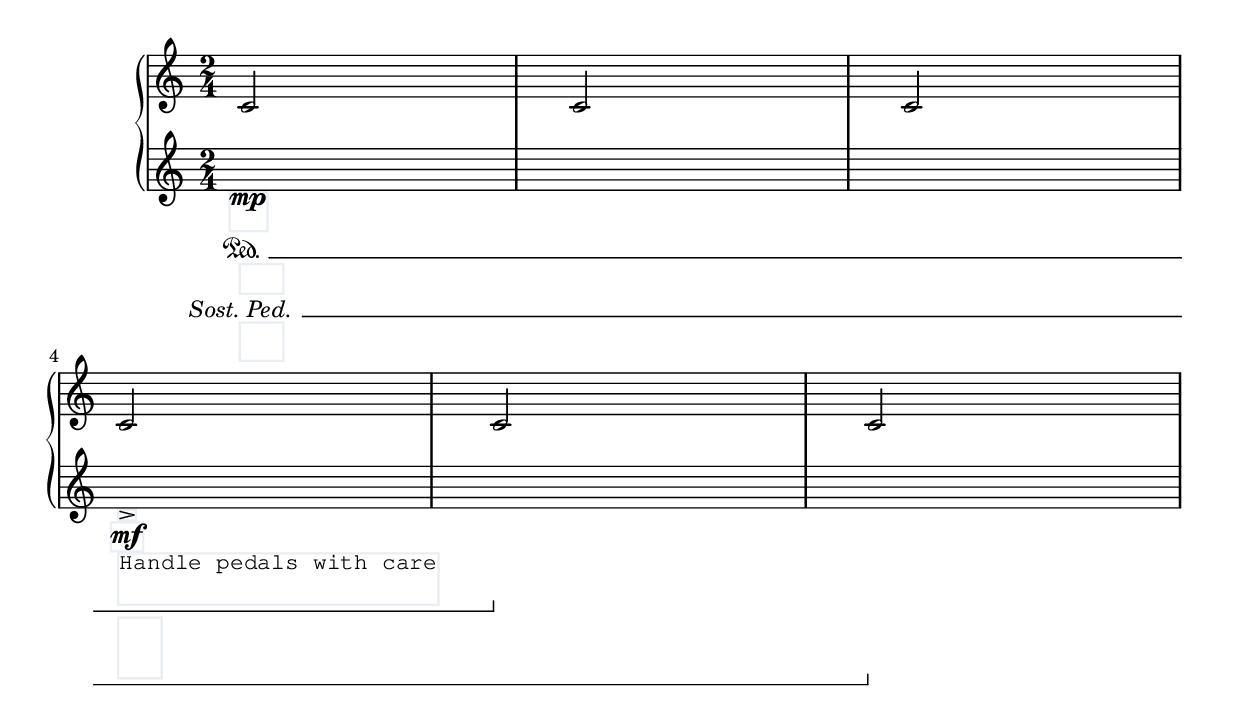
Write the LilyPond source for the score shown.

%
% Created (24/01/2020) by Paolo-Prete.
% This file is part of Spontini-Editor project.
%
% Spontini-Editor is free software: you can redistribute it and/or modify
% it under the terms of the GNU General Public License as published by
% the Free Software Foundation, either version 3 of the License, or
% (at your option) any later version.
% Spontini-Editor is distributed in the hope that it will be useful,
% but WITHOUT ANY WARRANTY; without even the implied warranty of
% MERCHANTABILITY or FITNESS FOR A PARTICULAR PURPOSE.  See the
% GNU General Public License for more details.
%
% You should have received a copy of the GNU General Public License
% along with Spontini-Editor. If not, see <http://www.gnu.org/licenses/>.
%

\version "2.19.83"
\include "../lib/ly/jssvg.ly"
%
% Created (25/01/2020) by Paolo-Prete.
% This file is part of Spontini-Editor project.
%
% Spontini-Editor is free software: you can redistribute it and/or modify
% it under the terms of the GNU General Public License as published by
% the Free Software Foundation, either version 3 of the License, or
% (at your option) any later version.
% Spontini-Editor is distributed in the hope that it will be useful,
% but WITHOUT ANY WARRANTY; without even the implied warranty of
% MERCHANTABILITY or FITNESS FOR A PARTICULAR PURPOSE.  See the
% GNU General Public License for more details.
%
% You should have received a copy of the GNU General Public License
% along with Spontini-Editor. If not, see <http://www.gnu.org/licenses/>.
%

\version "2.19.83"

#(define PADDER_RECT_DEF_W (cons -3 3))
#(define OSPadderThickness 0.1)
#(define posIdxUp 0)
#(define posListUp '())
#(define posIdxDown 0)
#(define posListDown '())
#(define OSBox #{ \markup "   " #})

%Thanks to Aaron Hill and Thomas "Harm" Morley
#(define (box-stencil stencil thickness padding color expand?)
   "Add a box around @var{stencil}, producing a new stencil."
   (define (css-style-padding padding)
     ;; padding => (top right bottom left)
     (cond
       ((or (null? padding) (eqv? #f padding)) '(0 0 0 0))
       ((number? padding) (make-list 4 padding))
       ((number-pair? padding)
         (list (car padding) (cdr padding)
               (car padding) (cdr padding)))
       ((and (number-list? padding) (<= (length padding) 4))
         (case (length padding)
           ((1) (make-list 4 (first padding)))
           ((2) (list (first padding) (second padding)
                      (first padding) (second padding)))
           ((3) (list (first padding) (second padding)
                      (third padding) (second padding)))
           (else padding)))
       (else
         (begin (ly:warning "Ignoring invalid padding: ~a" padding)
                '(0 0 0 0)))))
          (let* ((padding (css-style-padding padding))
                 (padding-top (first padding))
                 (padding-right (second padding))
                 (padding-bottom (third padding))
                 (padding-left (fourth padding))

          (x-ext-orig (ly:stencil-extent stencil X))
          (y-ext-orig (ly:stencil-extent stencil Y))
          (x-ext-inner
            (cons (- (interval-start x-ext-orig) padding-left)
                  (+ (interval-end x-ext-orig) padding-right)))
          (y-ext-inner
            (cons (- (interval-start y-ext-orig) padding-bottom)
                  (+ (interval-end y-ext-orig) padding-top)))
          (x-ext-outer (interval-widen x-ext-inner thickness))
          (y-ext-outer (interval-widen y-ext-inner thickness))
          (x-ext-new (if expand? x-ext-outer x-ext-orig))
          (y-ext-new (if expand? y-ext-outer y-ext-orig))

          (x-rule (make-filled-box-stencil (cons 0 thickness) y-ext-inner))
          (y-rule (make-filled-box-stencil x-ext-outer (cons 0 thickness)))
          (box (stencil-with-color
            (ly:stencil-add
              (ly:stencil-translate-axis y-rule (interval-end y-ext-inner) Y)
              (ly:stencil-translate-axis x-rule (interval-end x-ext-inner) X)
              (ly:stencil-translate-axis y-rule (interval-start y-ext-outer) Y)
              (ly:stencil-translate-axis x-rule (interval-start x-ext-outer) X))
            color)))
     (ly:make-stencil
       (ly:stencil-expr (ly:stencil-add box stencil))
       x-ext-new y-ext-new)))

#(define* (make-stencil-boxer thickness padding
            #:optional (color grey) (callback #f) (expand? #t))
   "Return function that adds a box around the grob passed as argument."
   (if (procedure? callback)
     (lambda (grob)
      (if (ly:grob-property grob 'stencil)
       (box-stencil (callback grob) thickness padding color expand?)))
     (grob-transformer 'stencil (lambda (grob orig)
       (if orig
         (box-stencil orig thickness padding color expand?))))))

#(define (next-not-in-list n list)
  (let ((s (+ 1 n)))
    (if (memv s list)
      (next-not-in-list s list) s)))

resetOSPositions = #(define-scheme-function () ()
  (set! posIdxUp 0)
  (set! posListUp '())
  (set! posIdxDown 0)
  (set! posListDown '()))

incrPositions = #(define-scheme-function (dir num) (number? number?)
(let lp ((i 0))
  (if (< i num)
    (begin
      (if (eq? dir UP)
        (begin
          (set! posIdxUp (next-not-in-list posIdxUp posListUp))
          (set! posListUp (cons posIdxUp posListUp))
          (set! posListUp (sort! posListUp <)))
        (begin
          (set! posIdxDown (next-not-in-list posIdxDown posListDown))
          (set! posListDown (cons posIdxDown posListDown))
          (set! posListDown (sort! posListDown <))))
      (lp (+ 1 i))))))

#(define (symbol-list-or-music? x) (or (symbol-list? x) (ly:music? x)))

OSOObj = #(define-music-function (arg) (ly:music?)
  (let ((posIdx 0)
        (name (ly:music-property arg 'name)))
  (if (eq? (ly:music-property arg 'direction) UP)
    (begin
      (set! posIdxUp (next-not-in-list posIdxUp posListUp))
      (set! posListUp (cons posIdxUp posListUp))
      (set! posListUp (sort! posListUp <))
      (set! posIdx posIdxUp))
    (begin
      (set! posIdxDown (next-not-in-list posIdxDown posListDown))
      (set! posListDown (cons posIdxDown posListDown))
      (set! posListDown (sort! posListDown <))
      (set! posIdx posIdxDown)))
    (cond
      ((eq? name 'AbsoluteDynamicEvent)
        #{ -\tweak DynamicLineSpanner.outside-staff-priority #(* 100 posIdx) #arg #})
      ((eq? name 'SustainEvent)
        #{ -\tweak SustainPedalLineSpanner.outside-staff-priority #(* 100 posIdx) #arg #})
      ((eq? name 'SostenutoEvent)
        #{ -\tweak SostenutoPedalLineSpanner.outside-staff-priority #(* 100 posIdx) #arg #})
      ((eq? name 'UnaCordaEvent)
        #{ -\tweak UnaCordaPedalLineSpanner.outside-staff-priority #(* 100 posIdx) #arg #})
      (else
        #{ -\tweak outside-staff-priority #(* 100 posIdx) #arg #}))))

#(define lastPos 0)

OSPadder = #(define-music-function (col thickness automaticOrder editable id padding arg)
                                    ((color? white) (number? OSPadderThickness) boolean? (string? "false") (number? 0) scheme? symbol-list-or-music?)
  (let ((posIdx 0)
        (obj '())
        (ctx '())
        (editableclass "")
        (name (if (ly:music? arg) (ly:music-property arg 'name) "")))

    (cond
      ((and (ly:music? arg) (eq? (ly:music-property arg 'direction) UP))
        (if automaticOrder
          (set! posIdxUp (next-not-in-list posIdxUp posListUp))
          (set! posIdxUp lastPos))
        (set! posListUp (cons posIdxUp posListUp))
        (set! posListUp (sort! posListUp <))
        (set! posIdx posIdxUp)
      )

      ((and (ly:music? arg) (eq? (ly:music-property arg 'direction) DOWN))
        (if automaticOrder
          (set! posIdxDown (next-not-in-list posIdxDown posListDown))
          (set! posIdxDown lastPos))
        (set! posListDown (cons posIdxDown posListDown))
        (set! posListDown (sort! posListDown <))
        (set! posIdx posIdxDown)
      ))

    (if automaticOrder
      (set! editableclass "OSOPadder")
      (set! editableclass "Padder"))

    (if (ly:music? arg)
      (cond
        ((eq? name 'AbsoluteDynamicEvent) #{
          -\tweak DynamicLineSpanner.padding 0
          -\tweak DynamicLineSpanner.staff-padding 0
          -\tweak DynamicLineSpanner.outside-staff-padding 0
          -\tweak layer #-1
          -\tweak DynamicText.stencil #(make-stencil-boxer thickness padding col)
          -\tweak output-attributes.pads-propid #id
          -\tweak output-attributes.spontinieditable #editable
          -\tweak output-attributes.editableclass #editableclass
          -\tweak output-attributes.thickness #thickness
          -\tweak output-attributes.y-direction #(ly:music-property arg 'direction)
          -\tweak DynamicLineSpanner.outside-staff-priority #(* 100 posIdx) #arg #})
        ((eq? name 'SustainEvent) #{
          -\tweak SustainPedalLineSpanner.padding 0
          -\tweak SustainPedalLineSpanner.staff-padding 0
          -\tweak SustainPedalLineSpanner.outside-staff-padding 0
          -\tweak SustainPedalLineSpanner.outside-staff-priority #(* 100 posIdx)
          -\tweak SustainPedal.output-attributes.pads-propid #id
          -\tweak SustainPedal.output-attributes.spontinieditable #editable
          -\tweak SustainPedal.output-attributes.editableclass #editableclass
          -\tweak SustainPedal.output-attributes.thickness #thickness
          -\tweak SustainPedal.output-attributes.y-direction #(ly:music-property arg 'direction)
          -\tweak SustainPedal.layer #-1
          -\tweak SustainPedal.stencil #(make-stencil-boxer thickness padding col) #arg #})
        ((eq? name 'SostenutoEvent) #{
          -\tweak SostenutoPedalLineSpanner.padding 0
          -\tweak SostenutoPedalLineSpanner.staff-padding 0
          -\tweak SostenutoPedalLineSpanner.outside-staff-padding 0
          -\tweak SostenutoPedalLineSpanner.outside-staff-priority #(* 100 posIdx)
          -\tweak SostenutoPedal.output-attributes.pads-propid #id
          -\tweak SostenutoPedal.output-attributes.spontinieditable #editable
          -\tweak SostenutoPedal.output-attributes.editableclass #editableclass
          -\tweak SostenutoPedal.output-attributes.thickness #thickness
          -\tweak SostenutoPedal.output-attributes.y-direction #(ly:music-property arg 'direction)
          -\tweak SostenutoPedal.layer #-1
          -\tweak SostenutoPedal.stencil #(make-stencil-boxer thickness padding col) #arg #})
        ((eq? name 'UnaCordaEvent) #{
          -\tweak UnaCordaPedalLineSpanner.padding 0
          -\tweak UnaCordaPedalLineSpanner.staff-padding 0
          -\tweak UnaCordaPedalLineSpanner.outside-staff-padding 0
          -\tweak UnaCordaPedalLineSpanner.outside-staff-priority #(* 100 posIdx)
          -\tweak UnaCordaPedal.output-attributes.pads-propid #id
          -\tweak UnaCordaPedal.output-attributes.spontinieditable #editable
          -\tweak UnaCordaPedal.output-attributes.editableclass #editableclass
          -\tweak UnaCordaPedal.output-attributes.thickness #thickness
          -\tweak UnaCordaPedal.output-attributes.y-direction #(ly:music-property arg 'direction)
          -\tweak UnaCordaPedal.layer #-1
          -\tweak UnaCordaPedal.stencil #(make-stencil-boxer thickness padding col) #arg #})
        (else #{
          -\tweak padding 0
          -\tweak staff-padding 0
          -\tweak outside-staff-padding 0
          -\tweak output-attributes.pads-propid #id
          -\tweak output-attributes.y-direction #(ly:music-property arg 'direction)
          -\tweak output-attributes.spontinieditable #editable
          -\tweak output-attributes.editableclass #editableclass
          -\tweak output-attributes.thickness #thickness
          -\tweak layer #-1
          -\tweak stencil #(make-stencil-boxer thickness padding col)
          -\tweak outside-staff-priority #(* 100 posIdx) #arg #}))
      ;else (symbols)
      #{
          \once \override #arg . padding = 0
          \once \override #arg . staff-padding = 0
          \once \override #arg . outside-staff-padding = 0
          \once \override #arg . after-line-breaking =
          #(lambda (grob)
            (let ((outprops (ly:grob-property grob 'output-attributes)))
              (set! outprops (cons (cons "y-direction" (ly:grob-property grob 'direction)) outprops))
              (set! outprops (cons (cons "spontinieditable" editable) outprops))
              (set! outprops (cons (cons "editableclass" editableclass) outprops))
              (set! outprops (cons (cons "thickness" thickness) outprops))
              (set! outprops (cons (cons "pads-propid" id) outprops))
              (ly:grob-set-property! grob 'output-attributes outprops)))
          \once \override #arg . layer = #-1
          \once \override #arg . stencil =
          #(make-stencil-boxer thickness padding col)
      #}
      )))

setOSPosition = #(define-music-function (direction pos arg) (number? number? symbol-list?)
  (if (eq? direction UP)
    (begin
      (set! posListUp (cons pos posListUp))
      (set! posListUp (sort! posListUp <)))
    (begin
      (set! posListDown (cons pos posListDown))
      (set! posListDown (sort! posListDown <))))
    #{ \once \override #arg .outside-staff-priority = #(* 100 pos) #})

tweakOSPosition = #(define-scheme-function (pos) (number?)
(set! lastPos pos))

\include "../lib/ly/tabular-functions.ly"
#(define showEditorStuff "true")

upper = {

\time 2/4
\set Score.pedalSustainStyle = #'mixed
\override Score.TextScript.font-family = #'typewriter

#(define l1 #{

\resetOSPositions
% START POSITION DOWN WILL BE "6"
\incrPositions #DOWN 5
\setOSPosition #DOWN 7 Score.SustainPedalLineSpanner
\setOSPosition #DOWN 9 Score.SostenutoPedalLineSpanner

#})

#(define l2 #{

\jsOSOPadder "4" "pads" #'(0 0 1.799 0) _\mp
_\sustainOn
\jsOSOPadder "5" "pads" #'(0.415 0 2.26 0) _\OSBox
_\sostenutoOn
\jsOSOPadder "3" "pads" #'(0 0 3.489 0) _\OSBox

#})

\easyCrossStaff %TMODE
  { c'2       \CS c' \CS c'\break \CS }
  { $l1 s $l2 \CS s  \CS s        \CS }
#'( U         \CS -  \CS -        \CS )

\break

#(define l2 #{

\resetOSPositions
\jsOSOPadder "6" "pads" #'()_>
\jsOSOPadder "7" "pads" #'() _\mf
\jsOSOPadder "1" "pads" #'(0 0.039 2.995 0) _"Handle pedals with care"
\tweakOSPosition 7 \jsPadder "8" "pads" #'(0 0 5.632 0) _\OSBox
% Alternatively:
% \incrPositions #DOWN 3 \jsOSOPadder "8" "pads" #'(0 0 5.632 0) _\OSBox

#})

\easyCrossStaff %TMODE
  { c'    \CS c'            \CS c'              \CS }
  { s $l2 \CS s_\sustainOff \CS s_\sostenutoOff \CS }
#'( U     \CS -             \CS -               \CS )

}

lower = {}

\layout {
  \context {
    \Staff
      \override StaffSymbol.output-attributes.gridify = $showEditorStuff
      \override StaffSymbol.output-attributes.gridstep = "1"
      \override StaffSymbol.output-attributes.gridcolor = "#f0eee9"
  }
}

\include "../lib/ly/piano-template.ly"